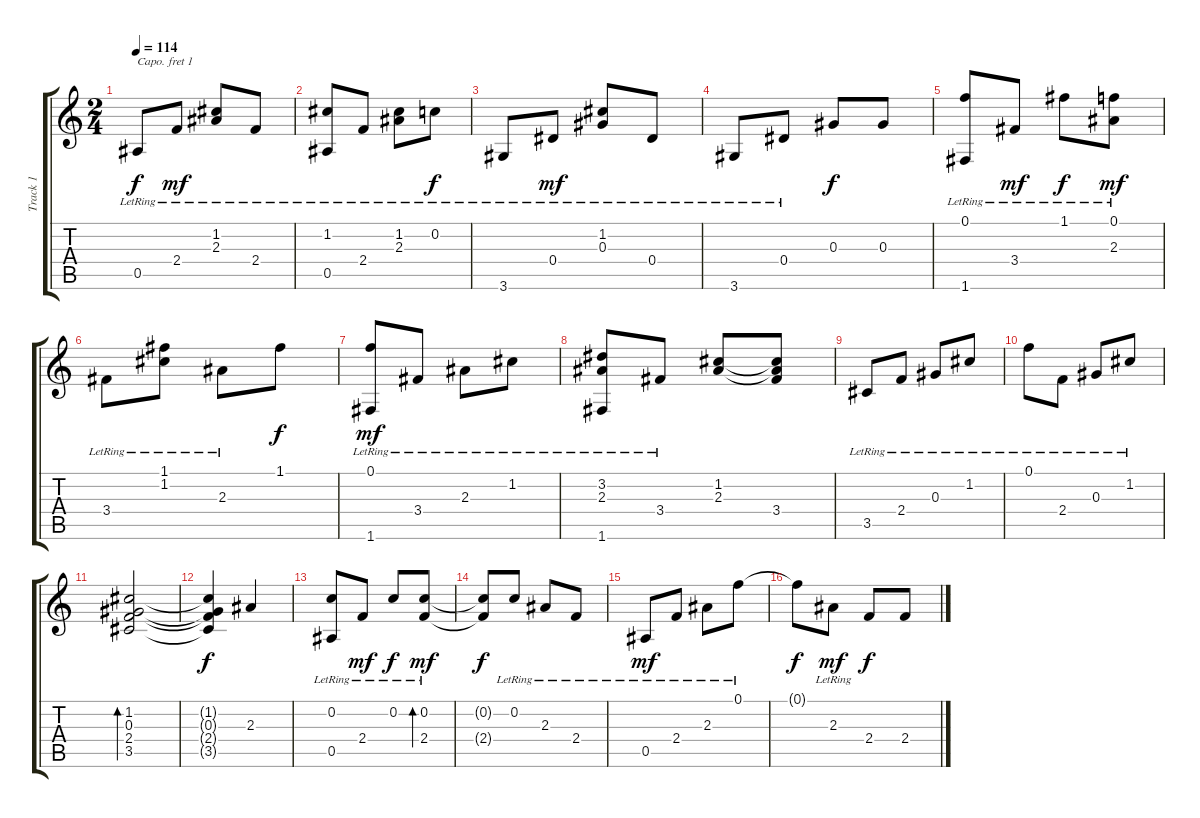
\track ("Track 1" "Track 1") {instrument acousticguitarsteel}
\staff {score tabs}
\capo 1
\tuning (E4 B3 G3 D3 A2 E2) {hide}
\ts (2 4)
\tempo 114
\clef g2
\ks c
0.5{lr}.8{dy f} 2.4{lr}.8{dy mf} (1.2{lr} 2.3{lr}).8 2.4{lr}.8 |
(1.2{lr} 0.5{lr}).8 2.4{lr}.8 (1.2{lr} 2.3{lr}).8 0.2{lr}.8{dy f} |
3.6{lr}.8 0.4{lr}.8{dy mf} (1.2{lr} 0.3{lr}).8 0.4{lr}.8 |
3.6{lr}.8 0.4{lr}.8 0.3.8{dy f} 0.3.8 |
(0.1{lr} 1.6{lr}).8 3.4{lr}.8{dy mf} 1.1{lr}.8{dy f} (0.1{lr} 2.3{lr}).8{dy mf} |
3.4{lr}.8 (1.1{lr} 1.2{lr}).8 2.3{lr}.8 1.1.8{dy f} |
(0.1{lr} 1.6{lr}).8{dy mf} 3.4{lr}.8 2.3{lr}.8 1.2{lr}.8 |
(3.2{lr} 2.3{lr} 1.6{lr}).8 3.4{lr}.8 (1.2 2.3).8 (1.2{t} 2.3{t} 3.4).8 |
3.5{lr}.8 2.4{lr}.8 0.3{lr}.8 1.2{lr}.8 |
0.1{lr}.8 2.4{lr}.8 0.3{lr}.8 1.2{lr}.8 |
(1.2 0.3 2.4 3.5).2{bd 60} |
(1.2{t} 0.3{t} 2.4{t} 3.5{t}).4{dy f} 2.3.4 |
(0.2{lr} 0.5{lr}).8 2.4{lr}.8{dy mf} 0.2{lr}.8{dy f} (0.2{lr} 2.4{lr}).8{bd 60 dy mf} |
(0.2{t} 2.4{t}).8{dy f} 0.2{lr}.8 2.3{lr}.8 2.4{lr}.8 |
0.5{lr}.8{dy mf} 2.4{lr}.8 2.3{lr}.8 0.1{lr}.8 |
0.1{t}.8{dy f} 2.3{lr}.8{dy mf} 2.4.8{dy f} 2.4.8
